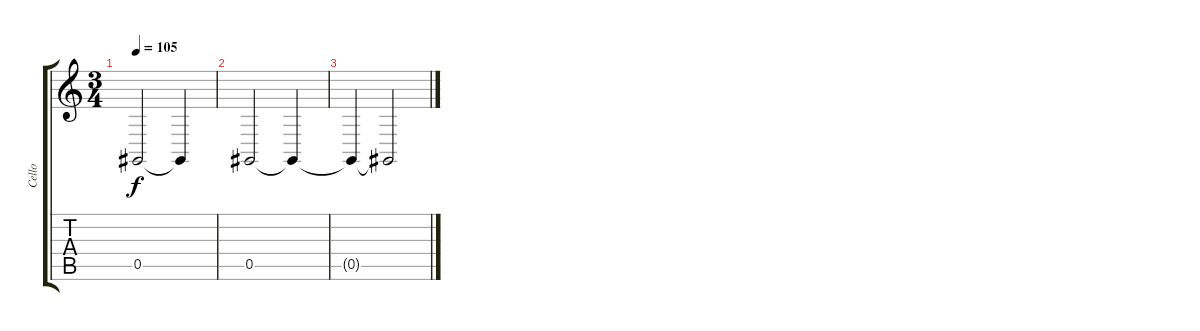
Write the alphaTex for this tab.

\track ("Cello" "Cello") {instrument cello}
\staff {score tabs}
\tuning (Eb4 Bb3 Gb3 Db3 Ab2 Eb2) {hide}
\ts (3 4)
\tempo 105
\clef g2
\ks c
0.5{t}.2{dy f} 0.5{t}.4 |
0.5.2 0.5{t}.4 |
0.5{t}.4 0.5{t}.2
